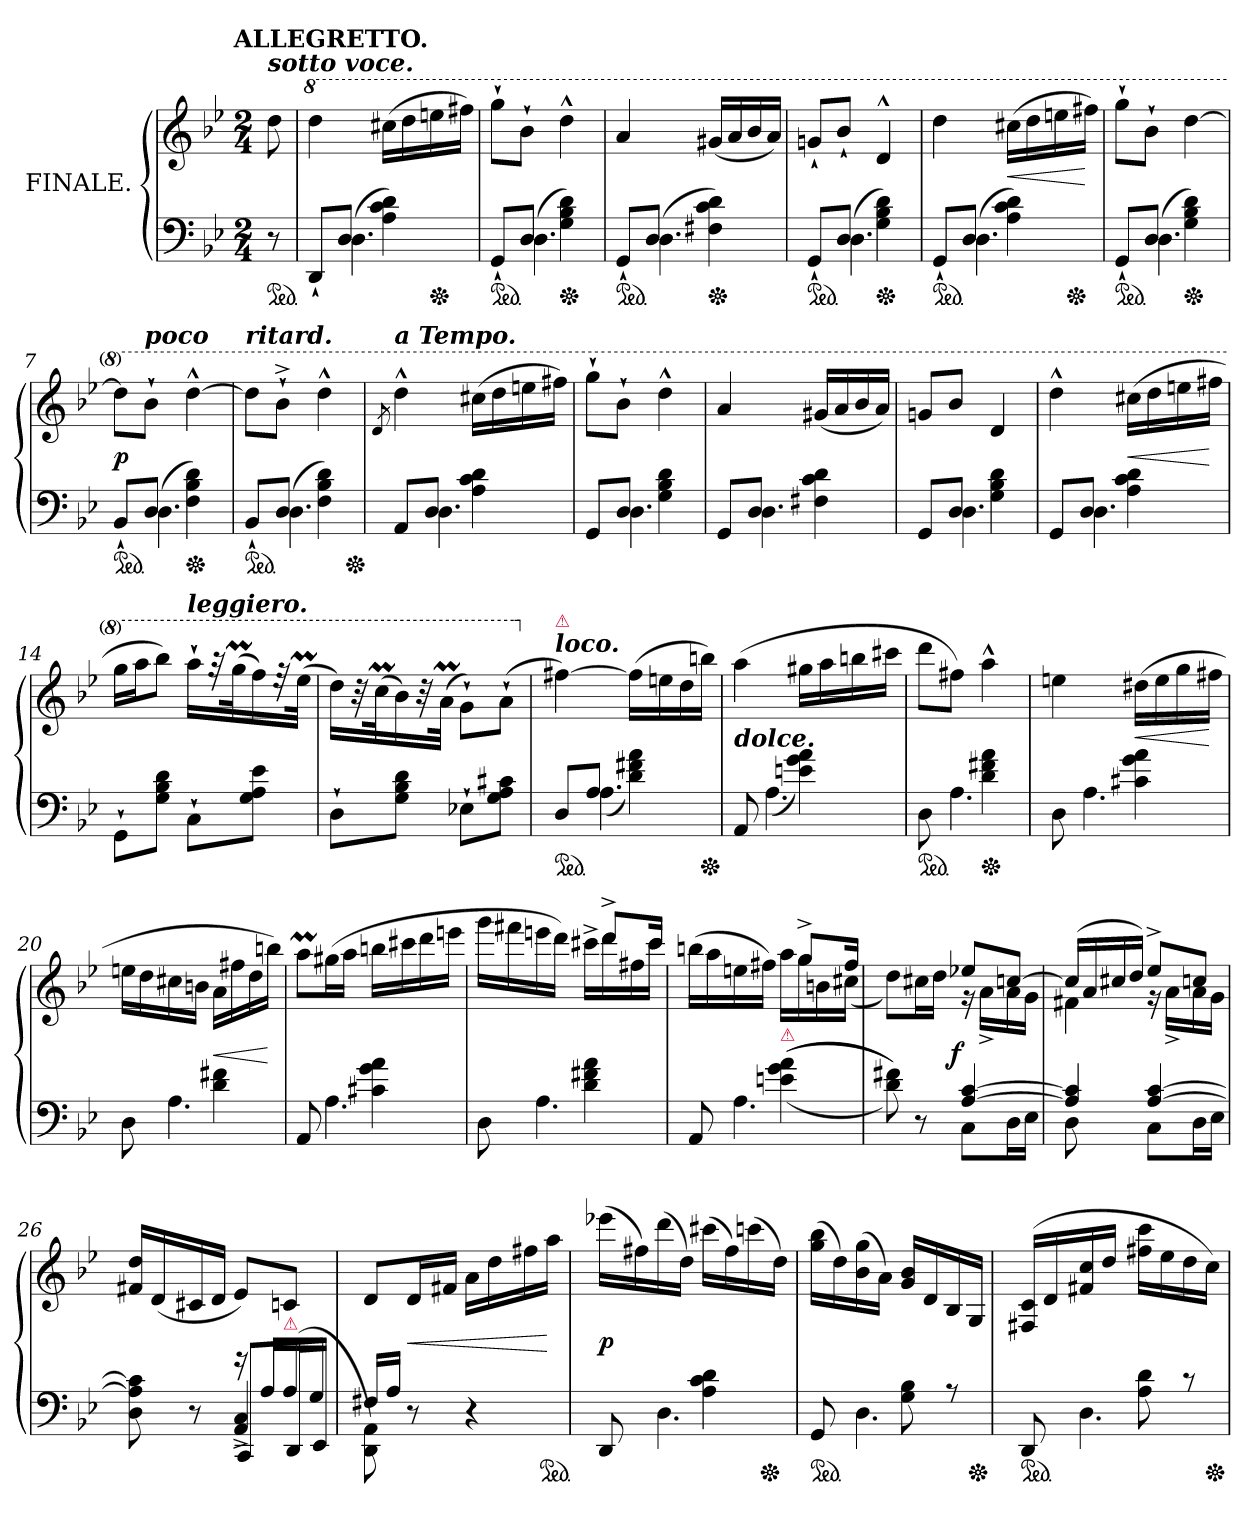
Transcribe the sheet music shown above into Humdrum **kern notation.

**kern	**kern	**dynam
*part1	*part1	*part1
*staff2	*staff1	*staff1/2
*I"FINALE.	*	*
*clefF4	*clefG2	*
*k[b-e-]	*k[b-e-]	*
*g:	*g:	*
!!LO:TX:omd:t=ALLEGRETTO.
*M2/4	*M2/4	*
=	=	=
!	!LO:TX:a:Bi:t=sotto voce.	!
8r	8dd	.
*ped	*	*
=1	=1	=1
*^	*	*
*	*	*8va	*
8DD`<L	8rAAAyy	4ddd	.
(>8DJ	4.D	.	.
4A\ 4c\ 4d\)	.	(>16ccc#XLL	.
.	.	16ddd	.
*Xped	*	*	*
.	.	16eeen	.
.	.	16fff#XJJ)	.
=2	=2	=2	=2
*ped	*	*	*
8GG`<L	8rFFFyy	8ggg`>L	.
(>8DJ	4.D	8bb-`>J	.
*Xped	*	*	*
4G\ 4B-\ 4d\)	.	4ddd^^>	.
=3	=3	=3	=3
*ped	*	*	*
8GG`<L	8rFFFyy	4aa/	.
(>8DJ	4.D	.	.
*Xped	*	*	*
4F#X\ 4c\ 4d\)	.	(<16gg#X/LL	.
.	.	16aa	.
.	.	16bb-	.
.	.	16aaJJ)	.
=4	=4	=4	=4
*ped	*	*	*
8GG`<L	8rFFFyy	8ggn`<L	.
(>8DJ	4.D	8bb-`<J	.
*Xped	*	*	*
4G\ 4B-\ 4d\)	.	4dd^^>/	.
=5	=5	=5	=5
*ped	*	*	*
*	*	*^	*
8GG`<L	8rFFFyy	4ddd\	4ryy	.
(>8DJ	4.D	.	.	.
4A\ 4c\ 4d\)	.	(>16ccc#X\LL	8ryy	<
.	.	16ddd	.	.
.	.	16eeen	32ryy	.
*Xped	*	*	*	*
.	.	.	16.ryy	.
.	.	16fff#XJJ)	.	[
*	*	*v	*v	*
=6	=6	=6	=6
*ped	*	*	*
8GG`<L	8rFFFyy	8ggg`>\L	.
(>8DJ	4.D	8bb-`>J	.
*Xped	*	*	*
4G\ 4B-\ 4d\)	.	[4ddd\	.
=7	=7	=7	=7
*ped	*	*	*
8BB-`<L	8rCCyy	8ddd\L]	p
!	!	!LO:TX:a:Bi:t=poco	!
(>8DJ	4.D	8bb-`>J	.
*Xped	*	*	*
4F\ 4B-\ 4d\)	.	[4ddd^^>	.
=8	=8	=8	=8
!	!	!LO:TX:a:Bi:t=ritard.	!
*ped	*	*	*
8BB-`<L	8rCCyy	8dddL]	.
(>8DJ	4.D	8bb-`>^>J	.
4F\ 4B-\ 4d\)	.	4ddd^^>	.
*Xped	*	*	*
=9	=9	=9	=9
.	.	8qdd/	.
!	!	!LO:TX:a:Bi:t=a Tempo.	!
8AAL	8rEEyy	4ddd^^>	.
8DJ	4.D	.	.
4A\ 4c\ 4d\	.	(>16ccc#XLL	.
.	.	16ddd	.
.	.	16eeen	.
.	.	16fff#XJJ)	.
=10	=10	=10	=10
8GGL	8rCCyy	8ggg`>L	.
8DJ	4.D	8bb-`>J	.
4G\ 4B-\ 4d\	.	4ddd^^>	.
=11	=11	=11	=11
8GGL	8rCCyy	4aa	.
8DJ	4.D	.	.
4F#X\ 4c\ 4d\	.	(<16gg#XLL	.
.	.	16aa	.
.	.	16bb-	.
.	.	16aaJJ)	.
=12	=12	=12	=12
8GGL	8rCCyy	8ggnL	.
8DJ	4.D	8bb-J	.
4G\ 4B-\ 4d\	.	4dd	.
=13	=13	=13	=13
8GGL	8rCCyy	4ddd^^>	.
8DJ	4.D	.	.
4A\ 4c\ 4d\	.	(>16ccc#XLL	<
.	.	16ddd	.
.	.	16eeen	.
.	.	16fff#XJJ	[
*v	*v	*	*
=14	=14	=14
8GG`>L	16gggLL	.
.	16aaaJ	.
8G 8B- 8dJ	8bbb-J)	.
!	!LO:TX:a:Bi:t=leggiero.	!
8C`>L	16aaa`>LL	.
.	32rggg	.
.	(>32gggMK	.
8G 8A 8e-J	16fff)	.
.	32reee	.
.	(>32eee-MJJk	.
=15	=15	=15
8D`>L	16dddLL)	.
.	32r	.
.	(>32cccMK	.
8G 8B- 8dJ	16bb-)	.
.	32r	.
.	(>32aamJJk	.
8E-X`>L	8gg`>\L)	.
8G 8A 8c#XJ	(>8aa`>J	.
=16	=16	=16
*^	*	*
*	*	*X8va	*
!	!	!LO:TX:a:Bi:t=loco.	!
!	!	!LO:TX:a:color=crimson:t=⚠	!
*ped	*	*	*
8D/L	8reyy	[4ff#X)	.
8AJ	(>4.A\	.	.
4d\ 4f#X\ 4a\)	.	(>16ff#LL]	.
.	.	16een	.
.	.	16dd	.
*Xped	*	*	*
.	.	16bbnJJ)	.
=17	=17	=17	=17
!LO:TX:a:Bi:t=dolce.	!	!	!
8AA	8rgyy	(>4aa	.
8ryy	(>4.A	.	.
4en\ 4g\ 4a\)	.	16gg#XLL	.
.	.	16aa	.
.	.	16bbn	.
.	.	16ccc#XJJ	.
=18	=18	=18	=18
*ped	*	*	*
4reyy	8D	8dddL	.
.	4.A	8ff#XJ)	.
*Xped	*	*	*
4d\ 4f#X\ 4a\	.	4aa^^	.
=19	=19	=19	=19
4rgyy	8D	4een	.
.	4.A	.	.
4c#X\ 4g\ 4a\	.	(>16dd#XLL	<
.	.	16ee	.
.	.	16gg	.
.	.	16ff#XJJ	[
=20	=20	=20	=20
4rbyy	8D	16eenLL	.
.	.	16dd	.
.	4.A	16cc#X	.
.	.	16bnJJ	.
4d\ 4f#X\	.	16aLL	<
.	.	16ff#X	.
.	.	16dd	.
.	.	16bbnJJ)	[
=21	=21	=21	=21
8AA	8reyy	8aamL	.
8ryy	4.A	(>16gg#XL	.
.	.	16aaJJ	.
4c#X\ 4g\ 4a\	.	16bbnLL	.
.	.	16ccc#X	.
.	.	16ddd	.
.	.	16eeenJJ	.
=22	=22	=22	=22
*	*	*^	*
4rcyy	8D	4rbbbyy	16gggLL	.
.	.	.	16fff#X	.
.	4.A\	.	16eeen	.
.	.	.	16dddJJ)	.
4d\ 4f#X\ 4a\	.	16rgggyy	16ccc#X^<LL	.
.	.	8ddd^>L	16ddd	.
.	.	.	16ff#X	.
.	.	16ccc#Jk	16ccc#JJ	.
=23	=23	=23	=23	=23
8AA/	8rgyy	4rgggyy	(>16bbnLL	.
.	.	.	16aa	.
8ryy	4.A\	.	16een	.
.	.	.	16ff#XJJ)	.
!LO:TX:a:color=crimson:t=⚠	!	!	!	!
(<(>(>4en\ 4g\ 4a\	.	16reeeyy	16aaLL	.
.	.	8gg^>L	16gg	.
.	.	.	16bn	.
.	.	16ff#Jk	(>16cc#XJJ	.
=24	=24	=24	=24	=24
8d 8f#X)))	4rAAAyy	8ryy	8dd\L)	.
8r	.	8raayy	16cc#XL	.
.	.	.	16ddJJ	.
!	!	!	!	!LO:DY:rj
[4A/ [4c/	8C\L	8ee-XL	16rg	f
.	.	.	16a^<LL	.
.	16DL	[8ccnJ	16a	.
.	16E-JJ	.	16gJJ	.
=25	=25	=25	=25	=25
4A]/ 4c]/	8D\	(<16ccLL]	4f#X	.
.	.	16a	.	.
.	8ryy	16cc#X	.	.
.	.	16ddJJ)	.	.
[4A [4c	8CL	8ee-^>L	16rg	.
.	.	.	16a^<LL	.
.	16DL	8ccnJ	16a	.
.	16E-JJ	.	16gJJ	.
*	*	*v	*v	*
=26	=26	=26	=26
*	*^	*	*
4ryy	8D\ 8A]\ 8c]\	4ryy	16f#X 16ddLL	.
.	.	.	(<16d	.
.	8r	.	16c#X	.
.	.	.	16dJJ	.
16rg	4AA^>/ 4C^>/	8CCL	8e-L)	.
16ALL	.	.	.	.
!LO:TX:a:color=crimson:t=⚠	!	!	!	!
16A	.	(>16DDL	8cnJ	.
16GJJ	.	16EE-JJ	.	.
*	*v	*v	*	*
=27	=27	=27	=27
16F#XLL	8DD\ 8AA\)	8dL	.
16AJJ	.	.	.
8r	8rGGyy	16dL	<
.	.	16f#XJJ	.
4r	4rCCyy	16aLL	.
.	.	16dd	.
.	.	16ff#X	.
.	.	16aaJJ	[
*ped	*	*	*
=28	=28	=28	=28
*	*	*^	*
8DD	8ryy	(>16eee-XLL	4ryy	p
.	.	16ff#X)	.	.
8ryy	4.D	(>16ddd	.	.
.	.	16ddJJ)	.	.
4A\ 4c\ 4d\	.	(>16ccc#XLL	8ryy	.
.	.	16ff#)	.	.
.	.	(>16cccn	32ryy	.
*Xped	*	*	*	*
.	.	.	16.ryy	.
.	.	16ddJJ)	.	.
*	*	*v	*v	*
=29	=29	=29	=29
*ped	*	*	*
8GG/	8ryy	(>16gg 16bb-LL	.
.	.	16dd)	.
8ryy	4.D	(>16b- 16gg	.
.	.	16aJJ)	.
8G\ 8B-\	.	16g 16b-LL	.
.	.	16d	.
8r	.	16B-	.
*Xped	*	*	*
.	.	16G/JJ	.
=30	=30	=30	=30
*ped	*	*	*
8DD	8ryy	(>16F#X 16cLL	.
.	.	16d	.
8rAyy	4.D\	16f#X 16cc	.
.	.	16ddJJ	.
8A\ 8d\	.	16ff#X 16cccLL	.
.	.	16ee-	.
8r	.	16dd	.
*Xped	*	*	*
.	.	16ccJJ)	.
*v	*v	*	*
=	=	=
*-	*-	*-
